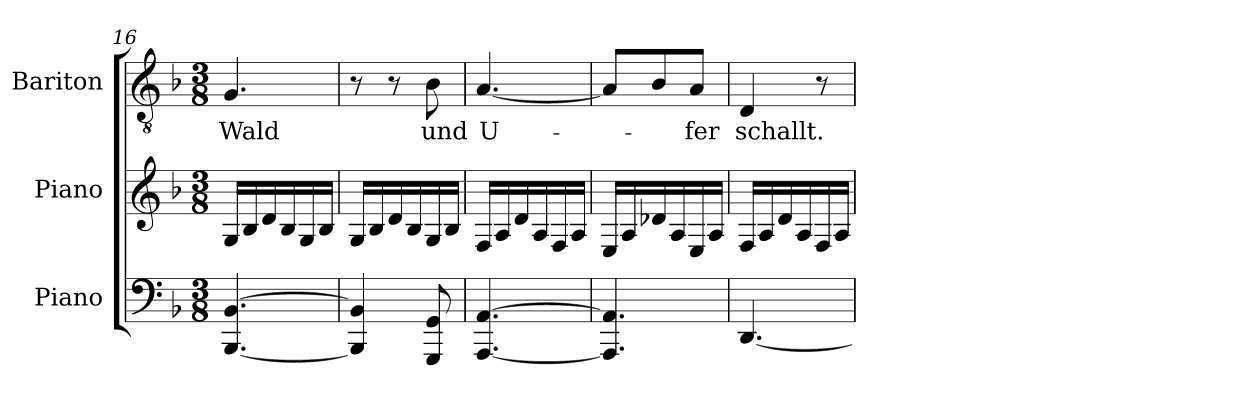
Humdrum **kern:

**kern	**kern	**kern	**text
*part3	*part2	*part1	*part1
*staff3	*staff2	*staff1	*staff1
*I"Piano	*I"Piano	*I"Bariton	*
*I'Pno.	*I'Pno.	*I'Ba.	*
*clefF4	*clefG2	*clefGv2	*
*k[b-]	*k[b-]	*k[b-]	*
*M3/8	*M3/8	*M3/8	*
=16	=16	=16	=16
!	!	!	!LO:LY:b
[4.BBB-/ [4.BB-/	16G/LL	4.G/	Wald
.	16B-/	.	.
.	16d/	.	.
.	16B-/	.	.
.	16G/	.	.
.	16B-/JJ	.	.
=17	=17	=17	=17
4BBB-/] 4BB-/]	16G/LL	8r	.
.	16B-/	.	.
.	16d/	8r	.
.	16B-/	.	.
!	!	!	!LO:LY:b
8GGG/ 8GG/	16G/	8B-\	und
.	16B-/JJ	.	.
!!LO:PB:g=z
=18	=18	=18	=18
!	!	!	!LO:LY:b
[4.AAA/ [4.AA/	16F/LL	[4.A/	U-
.	16A/	.	.
.	16d/	.	.
.	16A/	.	.
.	16F/	.	.
.	16A/JJ	.	.
=19	=19	=19	=19
4.AAA/] 4.AA/]	16E/LL	8A/L]	.
.	16A/	.	.
.	16d-X/	8B-/	.
.	16A/	.	.
!	!	!	!LO:LY:b
.	16E/	8A/J	-fer
.	16A/JJ	.	.
=20	=20	=20	=20
!	!	!	!LO:LY:b
[4.DD/	16F/LL	4D/	schallt.
.	16A/	.	.
.	16d/	.	.
.	16A/	.	.
.	16F/	8r	.
.	16A/JJ	.	.
=	=	=	=
*-	*-	*-	*-
